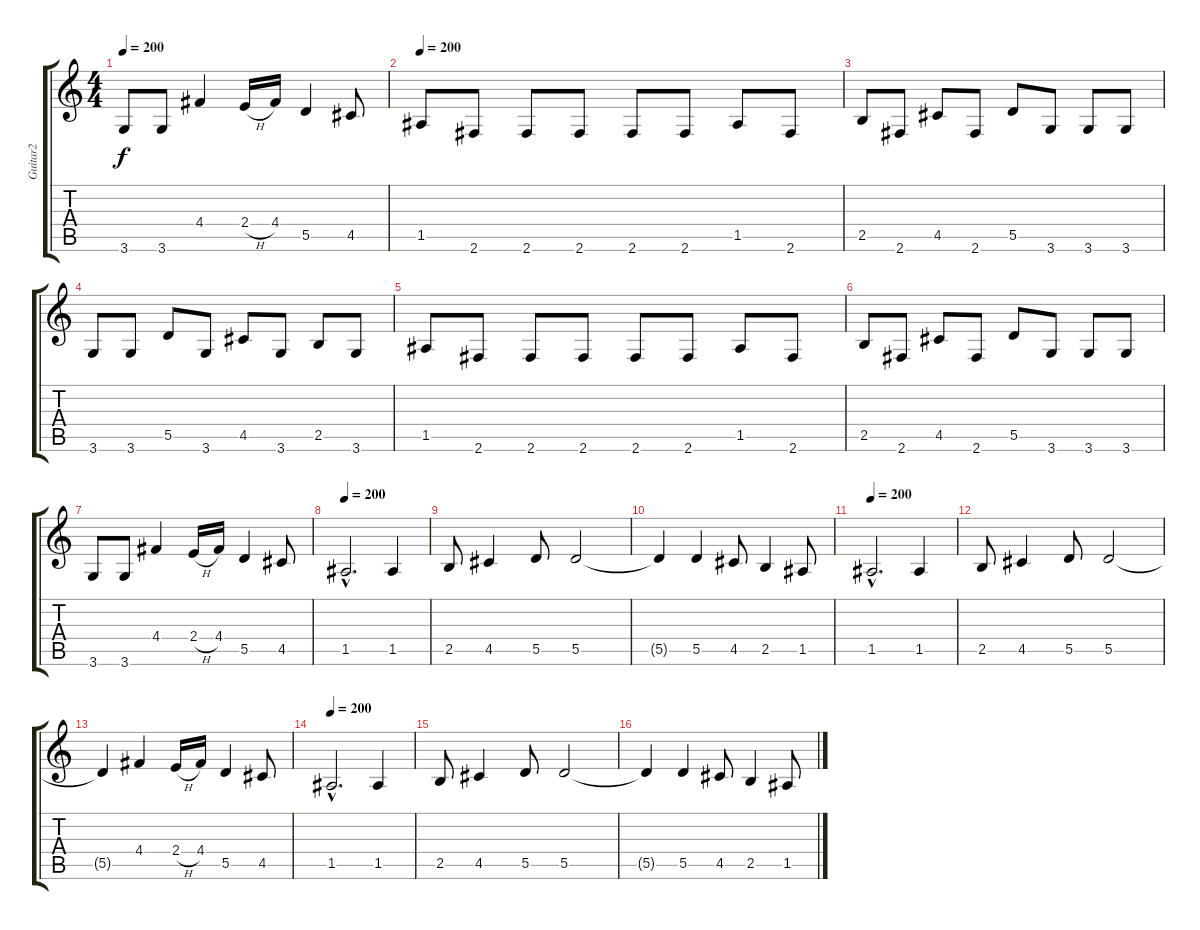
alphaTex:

\track ("Guitar2" "Guitar2") {instrument distortionguitar}
\staff {score tabs}
\tuning (E4 B3 G3 D3 A2 E2) {hide}
\ts (4 4)
\tempo 200
\clef g2
\ks c
3.6.8{dy f} 3.6.8 4.4.4 2.4{h}.16 4.4.16 5.5.4 4.5.8 |
\tempo 200
1.5.8 2.6.8 2.6.8 2.6.8 2.6.8 2.6.8 1.5.8 2.6.8 |
2.5.8 2.6.8 4.5.8 2.6.8 5.5.8 3.6.8 3.6.8 3.6.8 |
3.6.8 3.6.8 5.5.8 3.6.8 4.5.8 3.6.8 2.5.8 3.6.8 |
1.5.8 2.6.8 2.6.8 2.6.8 2.6.8 2.6.8 1.5.8 2.6.8 |
2.5.8 2.6.8 4.5.8 2.6.8 5.5.8 3.6.8 3.6.8 3.6.8 |
3.6.8 3.6.8 4.4.4 2.4{h}.16 4.4.16 5.5.4 4.5.8 |
\tempo 200
1.5{hac}.2{d} 1.5.4 |
2.5.8 4.5.4 5.5.8 5.5.2 |
5.5{t}.4 5.5.4 4.5.8 2.5.4 1.5.8 |
\tempo 200
1.5{hac}.2{d} 1.5.4 |
2.5.8 4.5.4 5.5.8 5.5.2 |
5.5{t}.4 4.4.4 2.4{h}.16 4.4.16 5.5.4 4.5.8 |
\tempo 200
1.5{hac}.2{d} 1.5.4 |
2.5.8 4.5.4 5.5.8 5.5.2 |
5.5{t}.4 5.5.4 4.5.8 2.5.4 1.5.8
